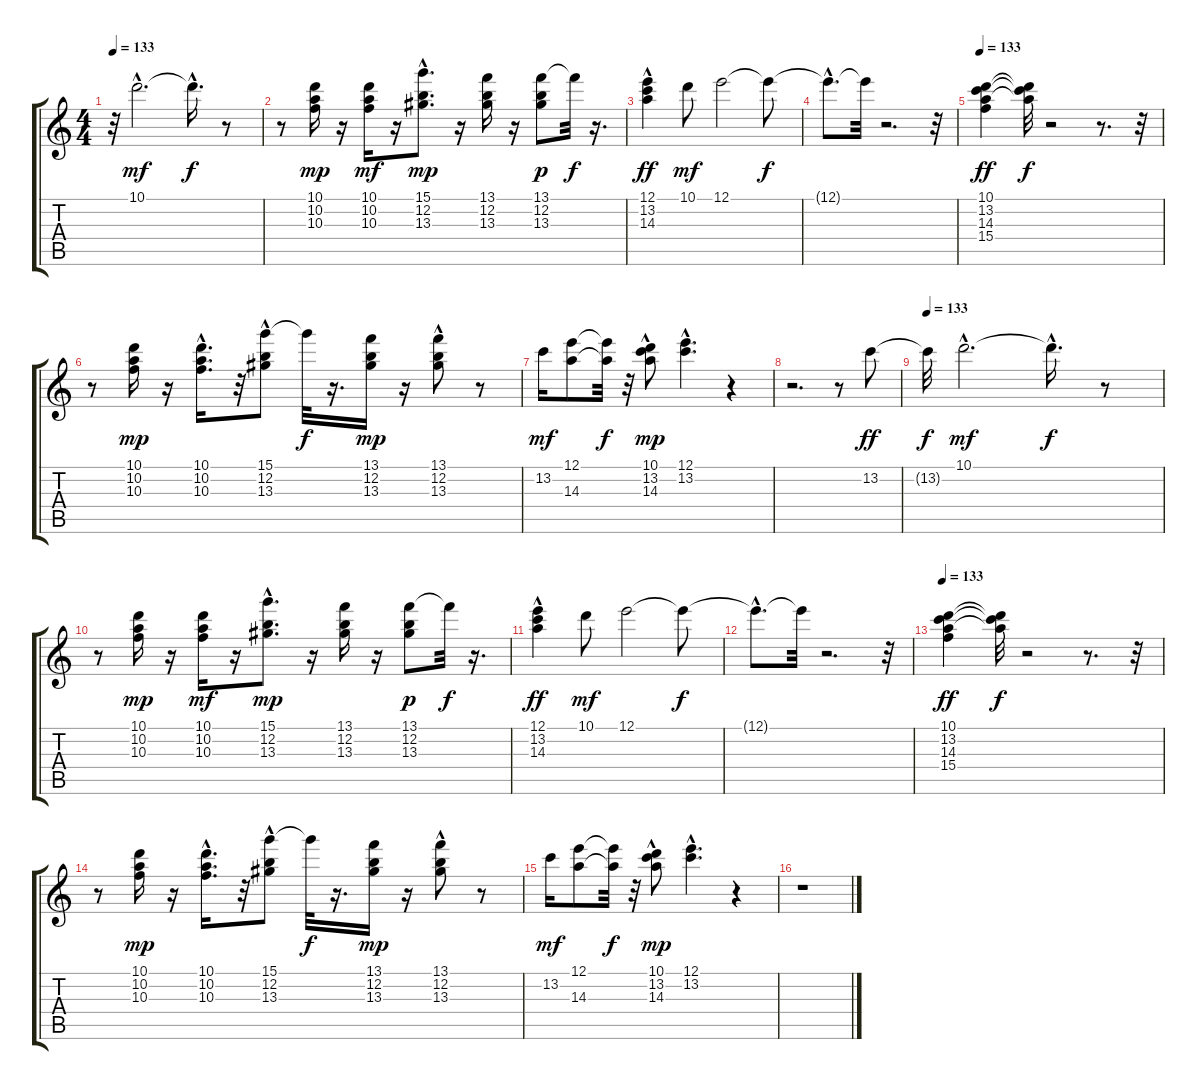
\track "" {instrument electricbassfinger}
\staff {score tabs}
\tuning (E4 B3 G3 D3 A2 E2) {hide}
\ts (4 4)
\tempo 133
\clef g2
\ks c
r.32{dy mp} 10.1{hac}.2{d dy mf} 10.1{hac t}.16{d dy f} r.8 |
r.8 (10.1 10.2 10.3).16{dy mp} r.16 (10.1 10.2 10.3).16{dy mf} r.16 (15.1{hac} 12.2 13.3).8{d dy mp} r.16 (13.1 12.2 13.3).16 r.16 (13.1 12.2 13.3).8{dy p} 13.1{t}.32{dy f} r.16{d} |
(12.1{hac} 13.2 14.3).4{dy ff} 10.1.8{dy mf} 12.1.2 12.1{t}.8{dy f} |
12.1{hac t}.8{d} 12.1{t}.32 r.2{d} r.32 |
\tempo 133
(10.1 13.2 14.3 15.4).4{dy ff} (10.1{t} 13.2{t} 14.3{t}).32{dy f} r.2 r.8{d} r.32 |
r.8 (10.1 10.2 10.3).16{dy mp} r.16 (10.1{hac} 10.2{hac} 10.3).16{d} r.32 (15.1 12.2{hac} 13.3{hac}).8 15.1{t}.32{dy f} r.16{d} (13.1 12.2 13.3).16{dy mp} r.16 (13.1 12.2 13.3{hac}).8 r.8 |
13.2.16{dy mf} (12.1 14.3).8 (12.1{t} 14.3{t}).32{dy f} r.32 (10.1{hac} 13.2 14.3).8{dy mp} (12.1{hac} 13.2{hac}).4{d} r.4 |
r.2{d} r.8 13.2.8{dy ff} |
\tempo 133
13.2{t}.32{dy f} 10.1{hac}.2{d dy mf} 10.1{hac t}.16{d dy f} r.8 |
r.8 (10.1 10.2 10.3).16{dy mp} r.16 (10.1 10.2 10.3).16{dy mf} r.16 (15.1{hac} 12.2 13.3).8{d dy mp} r.16 (13.1 12.2 13.3).16 r.16 (13.1 12.2 13.3).8{dy p} 13.1{t}.32{dy f} r.16{d} |
(12.1{hac} 13.2 14.3).4{dy ff} 10.1.8{dy mf} 12.1.2 12.1{t}.8{dy f} |
12.1{hac t}.8{d} 12.1{t}.32 r.2{d} r.32 |
\tempo 133
(10.1 13.2 14.3 15.4).4{dy ff} (10.1{t} 13.2{t} 14.3{t}).32{dy f} r.2 r.8{d} r.32 |
r.8 (10.1 10.2 10.3).16{dy mp} r.16 (10.1{hac} 10.2{hac} 10.3).16{d} r.32 (15.1 12.2{hac} 13.3{hac}).8 15.1{t}.32{dy f} r.16{d} (13.1 12.2 13.3).16{dy mp} r.16 (13.1 12.2 13.3{hac}).8 r.8 |
13.2.16{dy mf} (12.1 14.3).8 (12.1{t} 14.3{t}).32{dy f} r.32 (10.1{hac} 13.2 14.3).8{dy mp} (12.1{hac} 13.2{hac}).4{d} r.4 |
r.1
